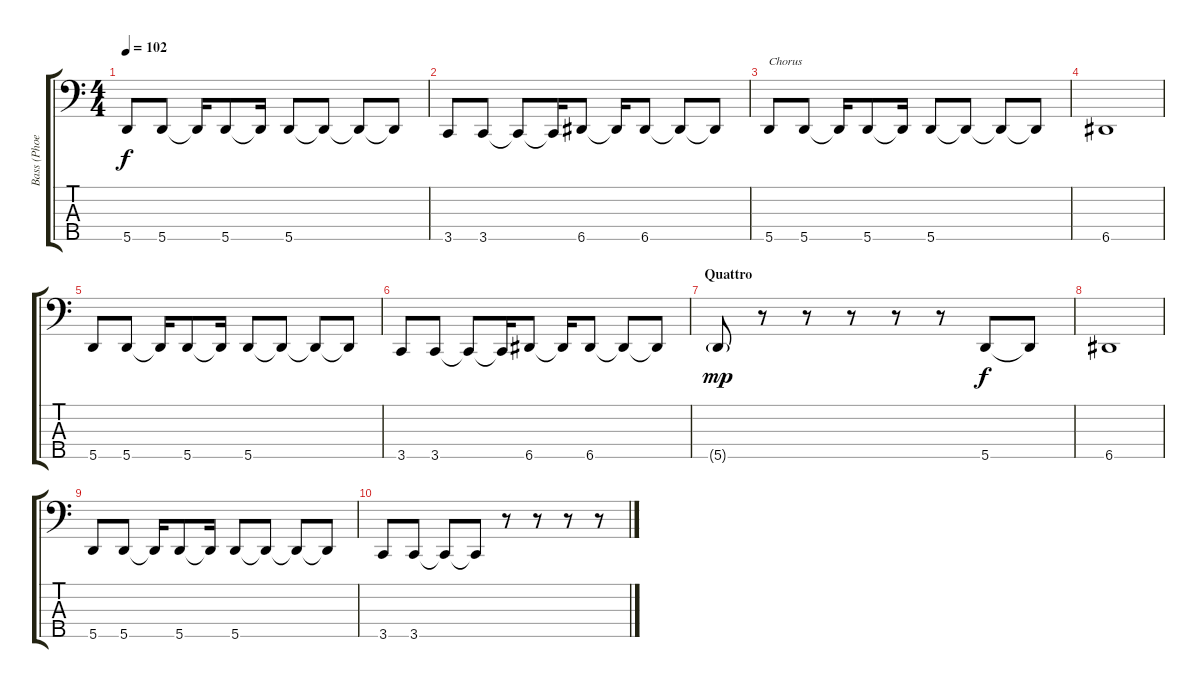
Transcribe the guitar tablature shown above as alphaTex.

\track ("Bass (Phoenix)" "Bass (Phoe") {instrument electricbassfinger}
\staff {score tabs}
\tuning (G2 D2 A1 E1 A0) {hide}
\ts (4 4)
\tempo 102
\clef f4
\ks c
5.5.8{dy f} 5.5.8 5.5{t}.16 5.5.8 5.5{t}.16 5.5.8 5.5{t}.8 5.5{t}.8 5.5{t}.8 |
3.5.8 3.5.8 3.5{t}.8 3.5{t}.16 6.5.8 6.5{t}.16 6.5.8 6.5{t}.8 6.5{t}.8 |
5.5.8{txt "Chorus"} 5.5.8 5.5{t}.16 5.5.8 5.5{t}.16 5.5.8 5.5{t}.8 5.5{t}.8 5.5{t}.8 |
6.5.1 |
5.5.8 5.5.8 5.5{t}.16 5.5.8 5.5{t}.16 5.5.8 5.5{t}.8 5.5{t}.8 5.5{t}.8 |
3.5.8 3.5.8 3.5{t}.8 3.5{t}.16 6.5.8 6.5{t}.16 6.5.8 6.5{t}.8 6.5{t}.8 |
\section ("" "Quattro")
5.5{g}.8{dy mp} r.8 r.8 r.8 r.8 r.8 5.5.8{dy f} 5.5{t}.8 |
6.5.1 |
5.5.8 5.5.8 5.5{t}.16 5.5.8 5.5{t}.16 5.5.8 5.5{t}.8 5.5{t}.8 5.5{t}.8 |
3.5.8 3.5.8 3.5{t}.8 3.5{t}.8 r.8 r.8 r.8 r.8
